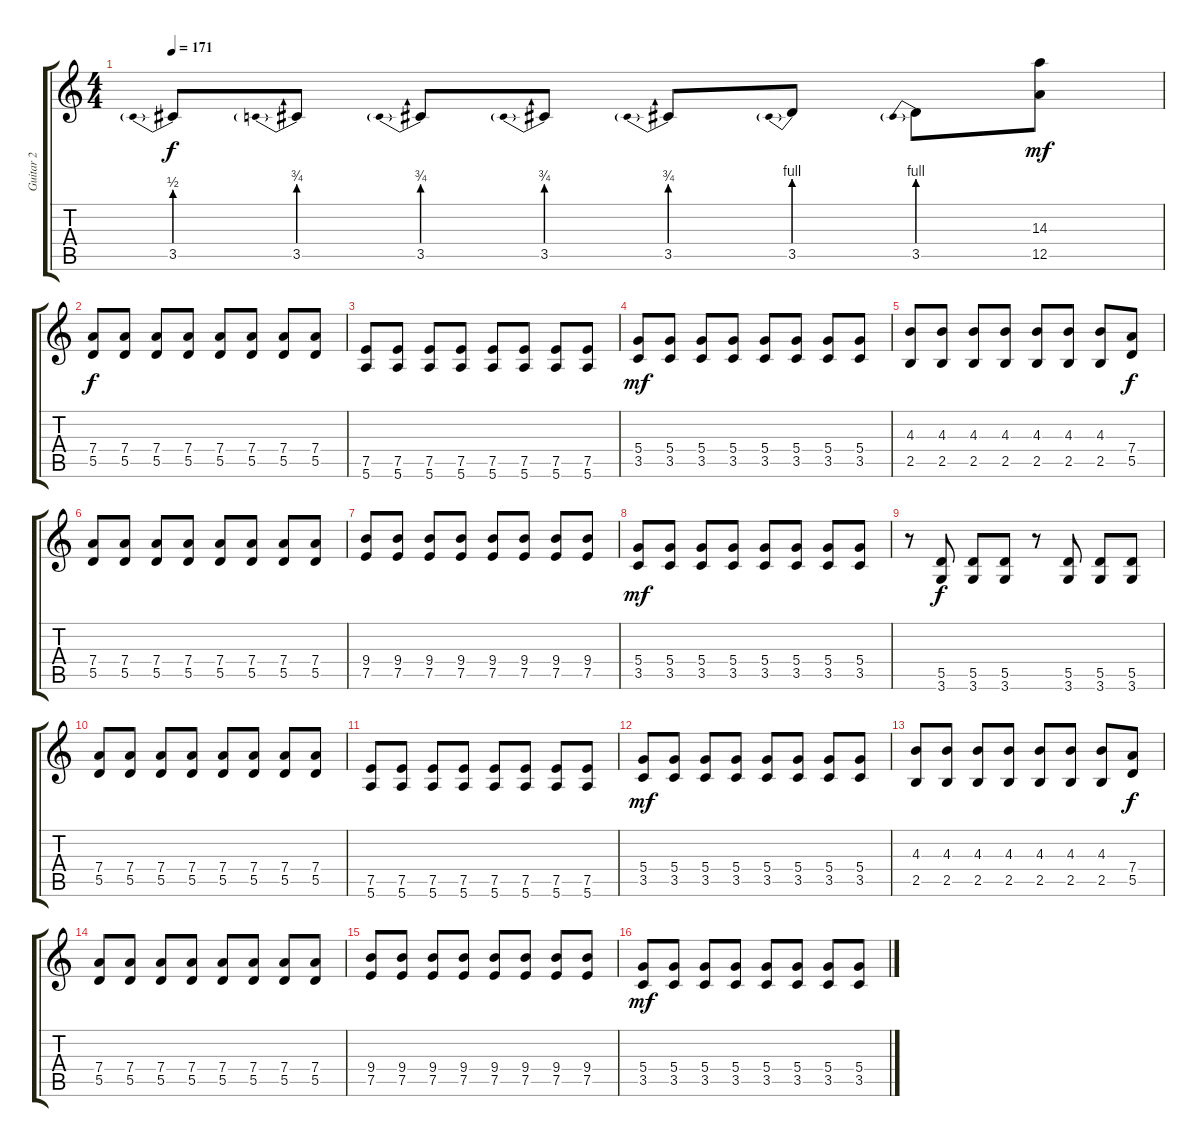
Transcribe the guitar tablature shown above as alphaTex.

\track ("Guitar 2" "Guitar 2") {instrument overdrivenguitar}
\staff {score tabs}
\tuning (E4 B3 G3 D3 A2 E2) {hide}
\ts (4 4)
\tempo 171
\clef g2
\ks c
3.5{be (prebend 0 2 60 2)}.8{dy f} 3.5{be (prebend 0 3 60 3)}.8 3.5{be (prebend 0 3 60 3)}.8 3.5{be (prebend 0 3 60 3)}.8 3.5{be (prebend 0 3 60 3)}.8 3.5{be (prebend 0 4 60 4)}.8 3.5{be (prebend 0 4 60 4)}.8 (14.3 12.5).8{dy mf} |
(7.4 5.5).8{dy f} (7.4 5.5).8 (7.4 5.5).8 (7.4 5.5).8 (7.4 5.5).8 (7.4 5.5).8 (7.4 5.5).8 (7.4 5.5).8 |
(7.5 5.6).8 (7.5 5.6).8 (7.5 5.6).8 (7.5 5.6).8 (7.5 5.6).8 (7.5 5.6).8 (7.5 5.6).8 (7.5 5.6).8 |
(5.4 3.5).8{dy mf} (5.4 3.5).8 (5.4 3.5).8 (5.4 3.5).8 (5.4 3.5).8 (5.4 3.5).8 (5.4 3.5).8 (5.4 3.5).8 |
(4.3 2.5).8 (4.3 2.5).8 (4.3 2.5).8 (4.3 2.5).8 (4.3 2.5).8 (4.3 2.5).8 (4.3 2.5).8 (7.4 5.5).8{dy f} |
(7.4 5.5).8 (7.4 5.5).8 (7.4 5.5).8 (7.4 5.5).8 (7.4 5.5).8 (7.4 5.5).8 (7.4 5.5).8 (7.4 5.5).8 |
(9.4 7.5).8 (9.4 7.5).8 (9.4 7.5).8 (9.4 7.5).8 (9.4 7.5).8 (9.4 7.5).8 (9.4 7.5).8 (9.4 7.5).8 |
(5.4 3.5).8{dy mf} (5.4 3.5).8 (5.4 3.5).8 (5.4 3.5).8 (5.4 3.5).8 (5.4 3.5).8 (5.4 3.5).8 (5.4 3.5).8 |
r.8 (5.5 3.6).8{dy f} (5.5 3.6).8 (5.5 3.6).8 r.8 (5.5 3.6).8 (5.5 3.6).8 (5.5 3.6).8 |
(7.4 5.5).8 (7.4 5.5).8 (7.4 5.5).8 (7.4 5.5).8 (7.4 5.5).8 (7.4 5.5).8 (7.4 5.5).8 (7.4 5.5).8 |
(7.5 5.6).8 (7.5 5.6).8 (7.5 5.6).8 (7.5 5.6).8 (7.5 5.6).8 (7.5 5.6).8 (7.5 5.6).8 (7.5 5.6).8 |
(5.4 3.5).8{dy mf} (5.4 3.5).8 (5.4 3.5).8 (5.4 3.5).8 (5.4 3.5).8 (5.4 3.5).8 (5.4 3.5).8 (5.4 3.5).8 |
(4.3 2.5).8 (4.3 2.5).8 (4.3 2.5).8 (4.3 2.5).8 (4.3 2.5).8 (4.3 2.5).8 (4.3 2.5).8 (7.4 5.5).8{dy f} |
(7.4 5.5).8 (7.4 5.5).8 (7.4 5.5).8 (7.4 5.5).8 (7.4 5.5).8 (7.4 5.5).8 (7.4 5.5).8 (7.4 5.5).8 |
(9.4 7.5).8 (9.4 7.5).8 (9.4 7.5).8 (9.4 7.5).8 (9.4 7.5).8 (9.4 7.5).8 (9.4 7.5).8 (9.4 7.5).8 |
(5.4 3.5).8{dy mf} (5.4 3.5).8 (5.4 3.5).8 (5.4 3.5).8 (5.4 3.5).8 (5.4 3.5).8 (5.4 3.5).8 (5.4 3.5).8
